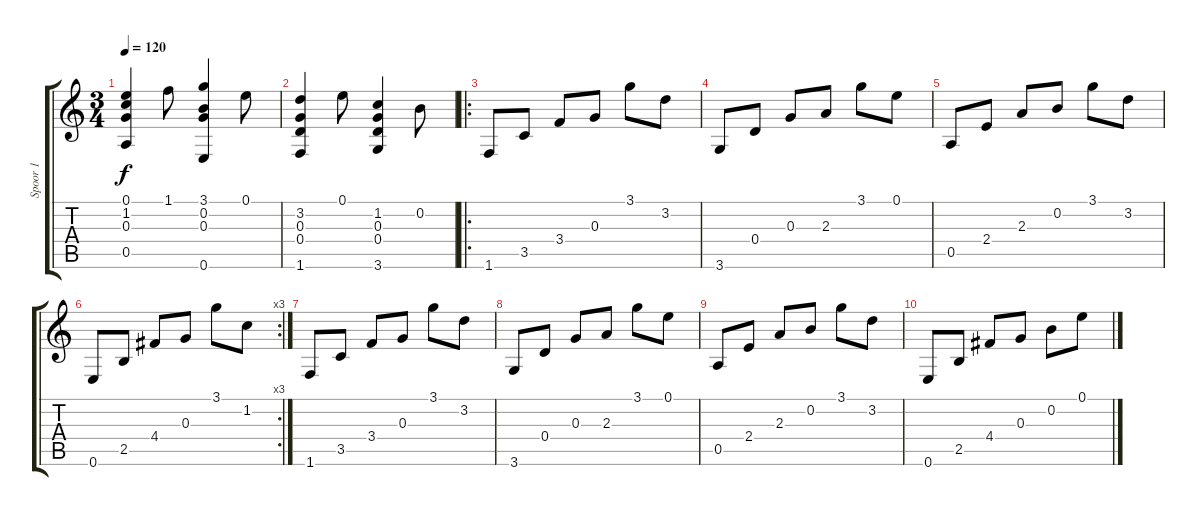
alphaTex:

\track ("Spoor 1" "Spoor 1") {instrument acousticguitarnylon}
\staff {score tabs}
\tuning (E4 B3 G3 D3 A2 E2) {hide}
\ts (3 4)
\tempo 120
\clef g2
\ks c
(0.1 1.2 0.3 0.5).4{dy f} 1.1.8 (3.1 0.2 0.3 0.6).4 0.1.8 |
(3.2 0.3 0.4 1.6).4 0.1.8 (1.2 0.3 0.4 3.6).4 0.2.8 |
\ro
1.6.8 3.5.8 3.4.8 0.3.8 3.1.8 3.2.8 |
3.6.8 0.4.8 0.3.8 2.3.8 3.1.8 0.1.8 |
0.5.8 2.4.8 2.3.8 0.2.8 3.1.8 3.2.8 |
\rc 3
0.6.8 2.5.8 4.4.8 0.3.8 3.1.8 1.2.8 |
1.6.8 3.5.8 3.4.8 0.3.8 3.1.8 3.2.8 |
3.6.8 0.4.8 0.3.8 2.3.8 3.1.8 0.1.8 |
0.5.8 2.4.8 2.3.8 0.2.8 3.1.8 3.2.8 |
0.6.8 2.5.8 4.4.8 0.3.8 0.2.8 0.1.8
